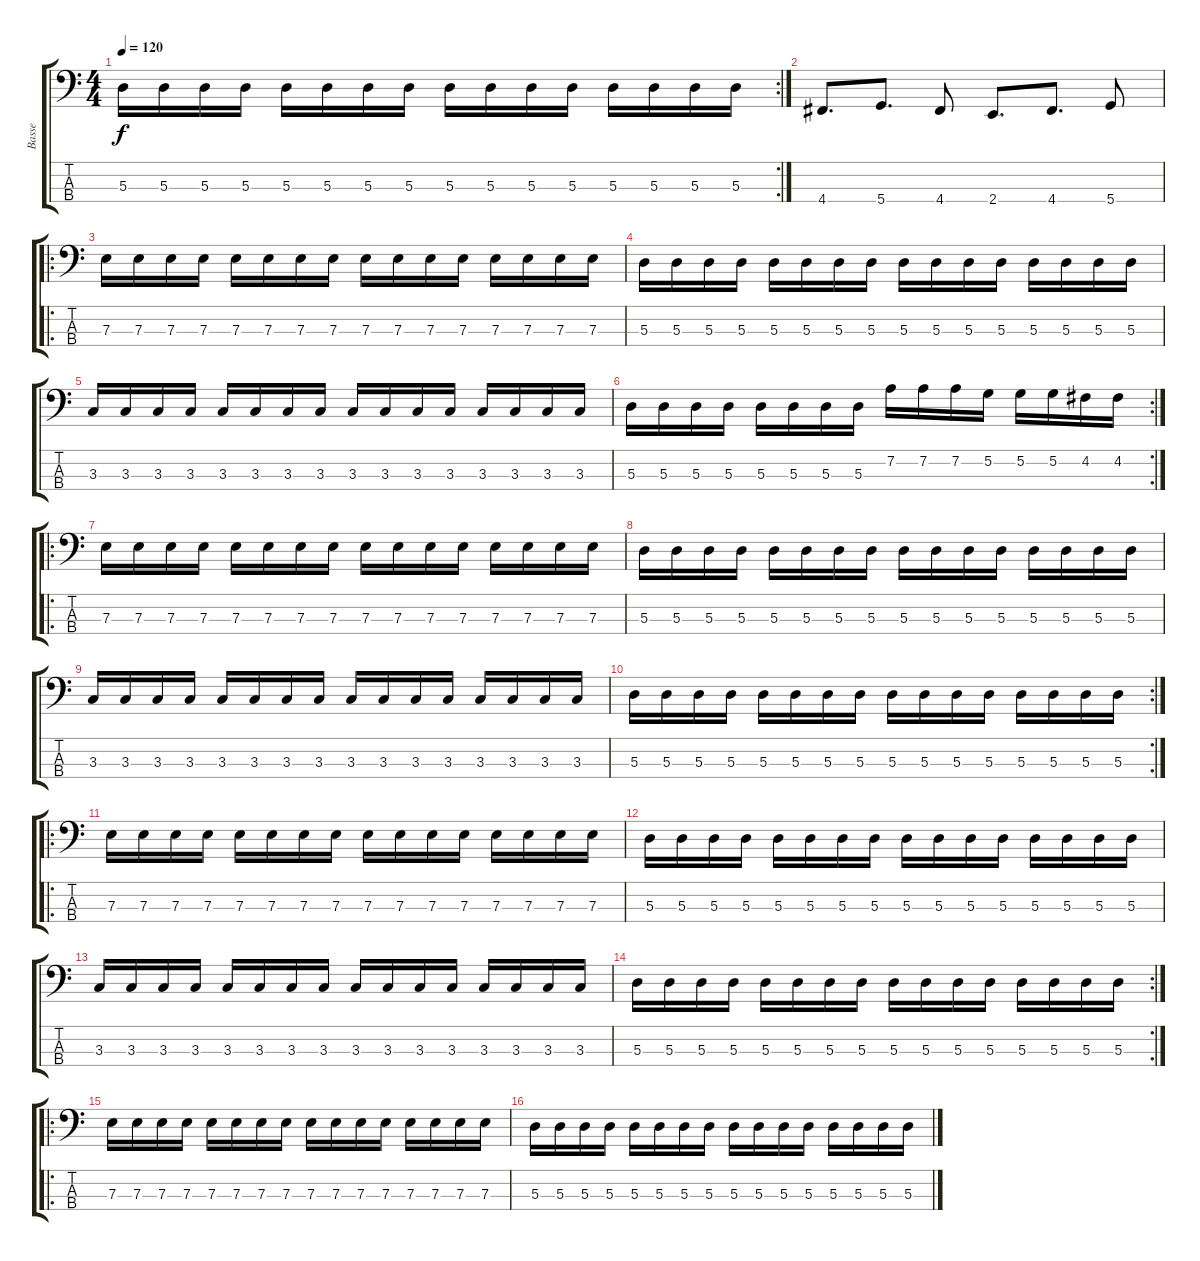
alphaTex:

\track ("Basse" "Basse") {instrument electricbassfinger}
\staff {score tabs}
\tuning (G2 D2 A1 D1) {hide}
\rc 2
\ts (4 4)
\tempo 120
\clef f4
\ks c
5.3.16{dy f} 5.3.16 5.3.16 5.3.16 5.3.16 5.3.16 5.3.16 5.3.16 5.3.16 5.3.16 5.3.16 5.3.16 5.3.16 5.3.16 5.3.16 5.3.16 |
4.4.8{d} 5.4.8{d} 4.4.8 2.4.8{d} 4.4.8{d} 5.4.8 |
\ro
7.3.16 7.3.16 7.3.16 7.3.16 7.3.16 7.3.16 7.3.16 7.3.16 7.3.16 7.3.16 7.3.16 7.3.16 7.3.16 7.3.16 7.3.16 7.3.16 |
5.3.16 5.3.16 5.3.16 5.3.16 5.3.16 5.3.16 5.3.16 5.3.16 5.3.16 5.3.16 5.3.16 5.3.16 5.3.16 5.3.16 5.3.16 5.3.16 |
3.3.16 3.3.16 3.3.16 3.3.16 3.3.16 3.3.16 3.3.16 3.3.16 3.3.16 3.3.16 3.3.16 3.3.16 3.3.16 3.3.16 3.3.16 3.3.16 |
\rc 2
5.3.16 5.3.16 5.3.16 5.3.16 5.3.16 5.3.16 5.3.16 5.3.16 7.2.16 7.2.16 7.2.16 5.2.16 5.2.16 5.2.16 4.2.16 4.2.16 |
\ro
7.3.16 7.3.16 7.3.16 7.3.16 7.3.16 7.3.16 7.3.16 7.3.16 7.3.16 7.3.16 7.3.16 7.3.16 7.3.16 7.3.16 7.3.16 7.3.16 |
5.3.16 5.3.16 5.3.16 5.3.16 5.3.16 5.3.16 5.3.16 5.3.16 5.3.16 5.3.16 5.3.16 5.3.16 5.3.16 5.3.16 5.3.16 5.3.16 |
3.3.16 3.3.16 3.3.16 3.3.16 3.3.16 3.3.16 3.3.16 3.3.16 3.3.16 3.3.16 3.3.16 3.3.16 3.3.16 3.3.16 3.3.16 3.3.16 |
\rc 2
5.3.16 5.3.16 5.3.16 5.3.16 5.3.16 5.3.16 5.3.16 5.3.16 5.3.16 5.3.16 5.3.16 5.3.16 5.3.16 5.3.16 5.3.16 5.3.16 |
\ro
7.3.16 7.3.16 7.3.16 7.3.16 7.3.16 7.3.16 7.3.16 7.3.16 7.3.16 7.3.16 7.3.16 7.3.16 7.3.16 7.3.16 7.3.16 7.3.16 |
5.3.16 5.3.16 5.3.16 5.3.16 5.3.16 5.3.16 5.3.16 5.3.16 5.3.16 5.3.16 5.3.16 5.3.16 5.3.16 5.3.16 5.3.16 5.3.16 |
3.3.16 3.3.16 3.3.16 3.3.16 3.3.16 3.3.16 3.3.16 3.3.16 3.3.16 3.3.16 3.3.16 3.3.16 3.3.16 3.3.16 3.3.16 3.3.16 |
\rc 2
5.3.16 5.3.16 5.3.16 5.3.16 5.3.16 5.3.16 5.3.16 5.3.16 5.3.16 5.3.16 5.3.16 5.3.16 5.3.16 5.3.16 5.3.16 5.3.16 |
\ro
7.3.16 7.3.16 7.3.16 7.3.16 7.3.16 7.3.16 7.3.16 7.3.16 7.3.16 7.3.16 7.3.16 7.3.16 7.3.16 7.3.16 7.3.16 7.3.16 |
5.3.16 5.3.16 5.3.16 5.3.16 5.3.16 5.3.16 5.3.16 5.3.16 5.3.16 5.3.16 5.3.16 5.3.16 5.3.16 5.3.16 5.3.16 5.3.16
